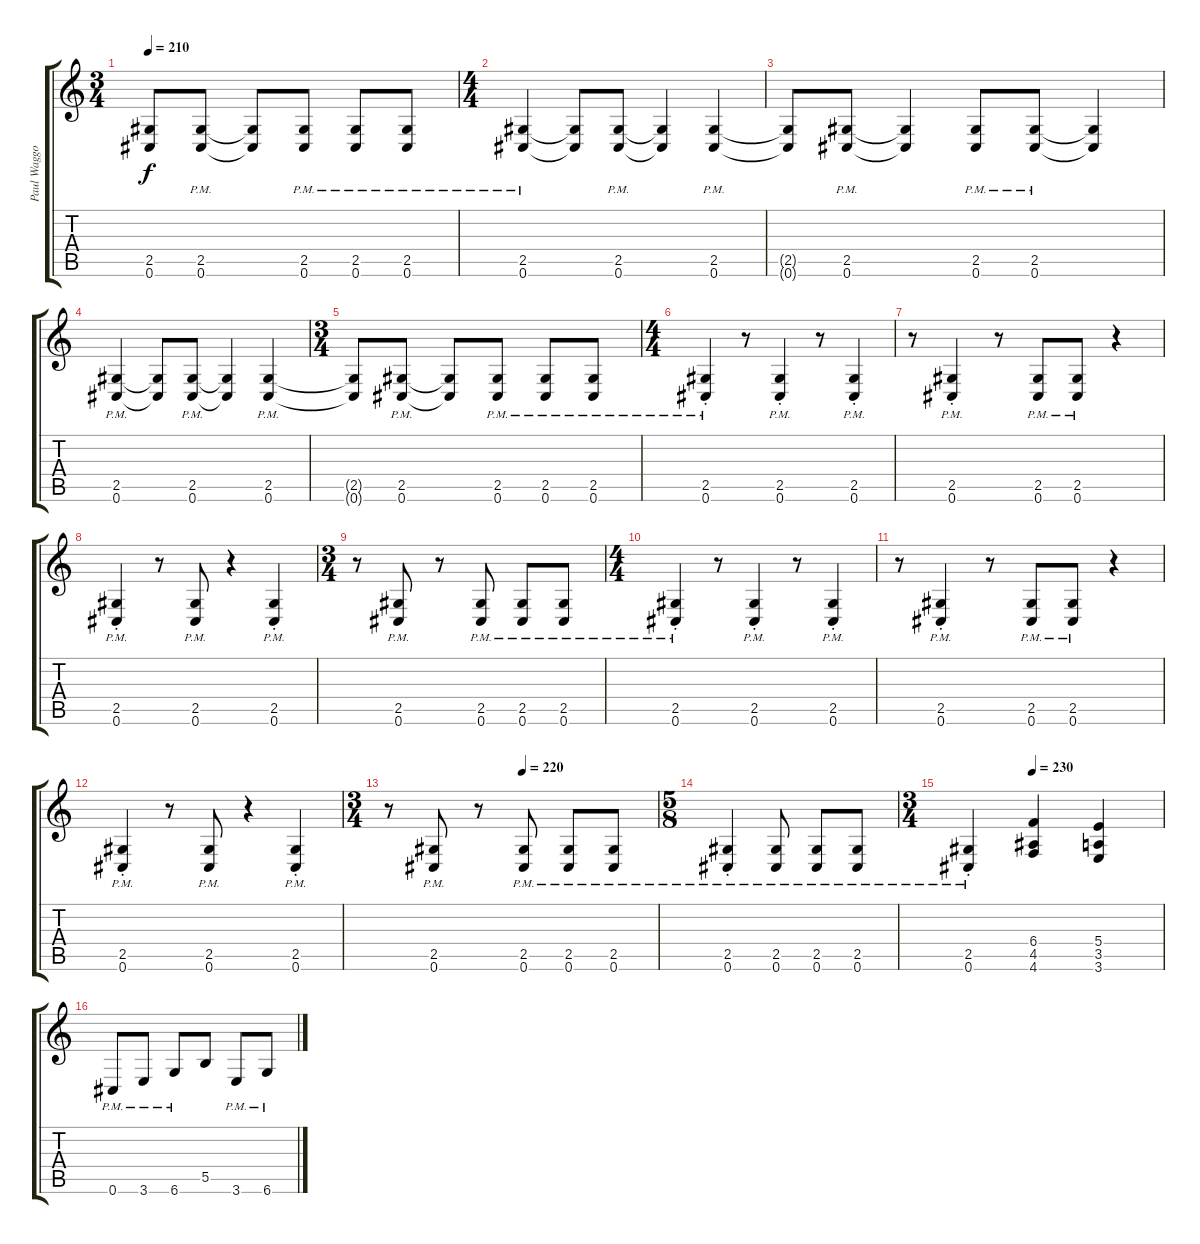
\track ("Paul Waggoner Rhythm Gtr." "Paul Waggo") {instrument distortionguitar}
\staff {score tabs}
\tuning (Db4 Ab3 E3 B2 Gb2 Db2) {hide}
\ts (3 4)
\tempo 210
\clef g2
\ks c
(2.5{t} 0.6{t}).8{dy f} (2.5{pm} 0.6{pm}).8 (2.5{t} 0.6{t}).8 (2.5{pm} 0.6{pm}).8 (2.5{pm} 0.6{pm}).8 (2.5{pm} 0.6{pm}).8 |
\ts (4 4)
(2.5{pm} 0.6{pm}).4 (2.5{t} 0.6{t}).8 (2.5{pm} 0.6{pm}).8 (2.5{t} 0.6{t}).4 (2.5{pm} 0.6{pm}).4 |
(2.5{t} 0.6{t}).8 (2.5{pm} 0.6{pm}).8 (2.5{t} 0.6{t}).4 (2.5{pm} 0.6{pm}).8 (2.5{pm} 0.6{pm}).8 (2.5{t} 0.6{t}).4 |
(2.5{pm} 0.6{pm}).4 (2.5{t} 0.6{t}).8 (2.5{pm} 0.6{pm}).8 (2.5{t} 0.6{t}).4 (2.5{pm} 0.6{pm}).4 |
\ts (3 4)
(2.5{t} 0.6{t}).8 (2.5{pm} 0.6{pm}).8 (2.5{t} 0.6{t}).8 (2.5{pm} 0.6{pm}).8 (2.5{pm} 0.6{pm}).8 (2.5{pm} 0.6{pm}).8 |
\ts (4 4)
(2.5{pm st} 0.6{pm st}).4 r.8 (2.5{pm st} 0.6{pm st}).4 r.8 (2.5{pm st} 0.6{pm st}).4 |
r.8 (2.5{pm st} 0.6{pm st}).4 r.8 (2.5{pm} 0.6{pm}).8 (2.5{pm} 0.6{pm}).8 r.4 |
(2.5{pm st} 0.6{pm st}).4 r.8 (2.5{pm} 0.6{pm}).8 r.4 (2.5{pm st} 0.6{pm st}).4 |
\ts (3 4)
r.8 (2.5{pm} 0.6{pm}).8 r.8 (2.5{pm} 0.6{pm}).8 (2.5{pm} 0.6{pm}).8 (2.5{pm} 0.6{pm}).8 |
\ts (4 4)
(2.5{pm st} 0.6{pm st}).4 r.8 (2.5{pm st} 0.6{pm st}).4 r.8 (2.5{pm st} 0.6{pm st}).4 |
r.8 (2.5{pm st} 0.6{pm st}).4 r.8 (2.5{pm} 0.6{pm}).8 (2.5{pm} 0.6{pm}).8 r.4 |
(2.5{pm st} 0.6{pm st}).4 r.8 (2.5{pm} 0.6{pm}).8 r.4 (2.5{pm st} 0.6{pm st}).4 |
\ts (3 4)
\tempo (220 0.5)
r.8 (2.5{pm} 0.6{pm}).8 r.8 (2.5{pm} 0.6{pm}).8 (2.5{pm} 0.6{pm}).8 (2.5{pm} 0.6{pm}).8 |
\ts (5 8)
(2.5{pm st} 0.6{pm st}).4 (2.5{pm} 0.6{pm}).8 (2.5{pm} 0.6{pm}).8 (2.5{pm} 0.6{pm}).8 |
\ts (3 4)
\tempo (230 0.3333333333333333)
(2.5{pm st} 0.6{pm st}).4 (6.4 4.5 4.6).4 (5.4 3.5 3.6).4 |
0.6{pm}.8 3.6{pm}.8 6.6{pm}.8 5.5.8 3.6{pm}.8 6.6{pm}.8
